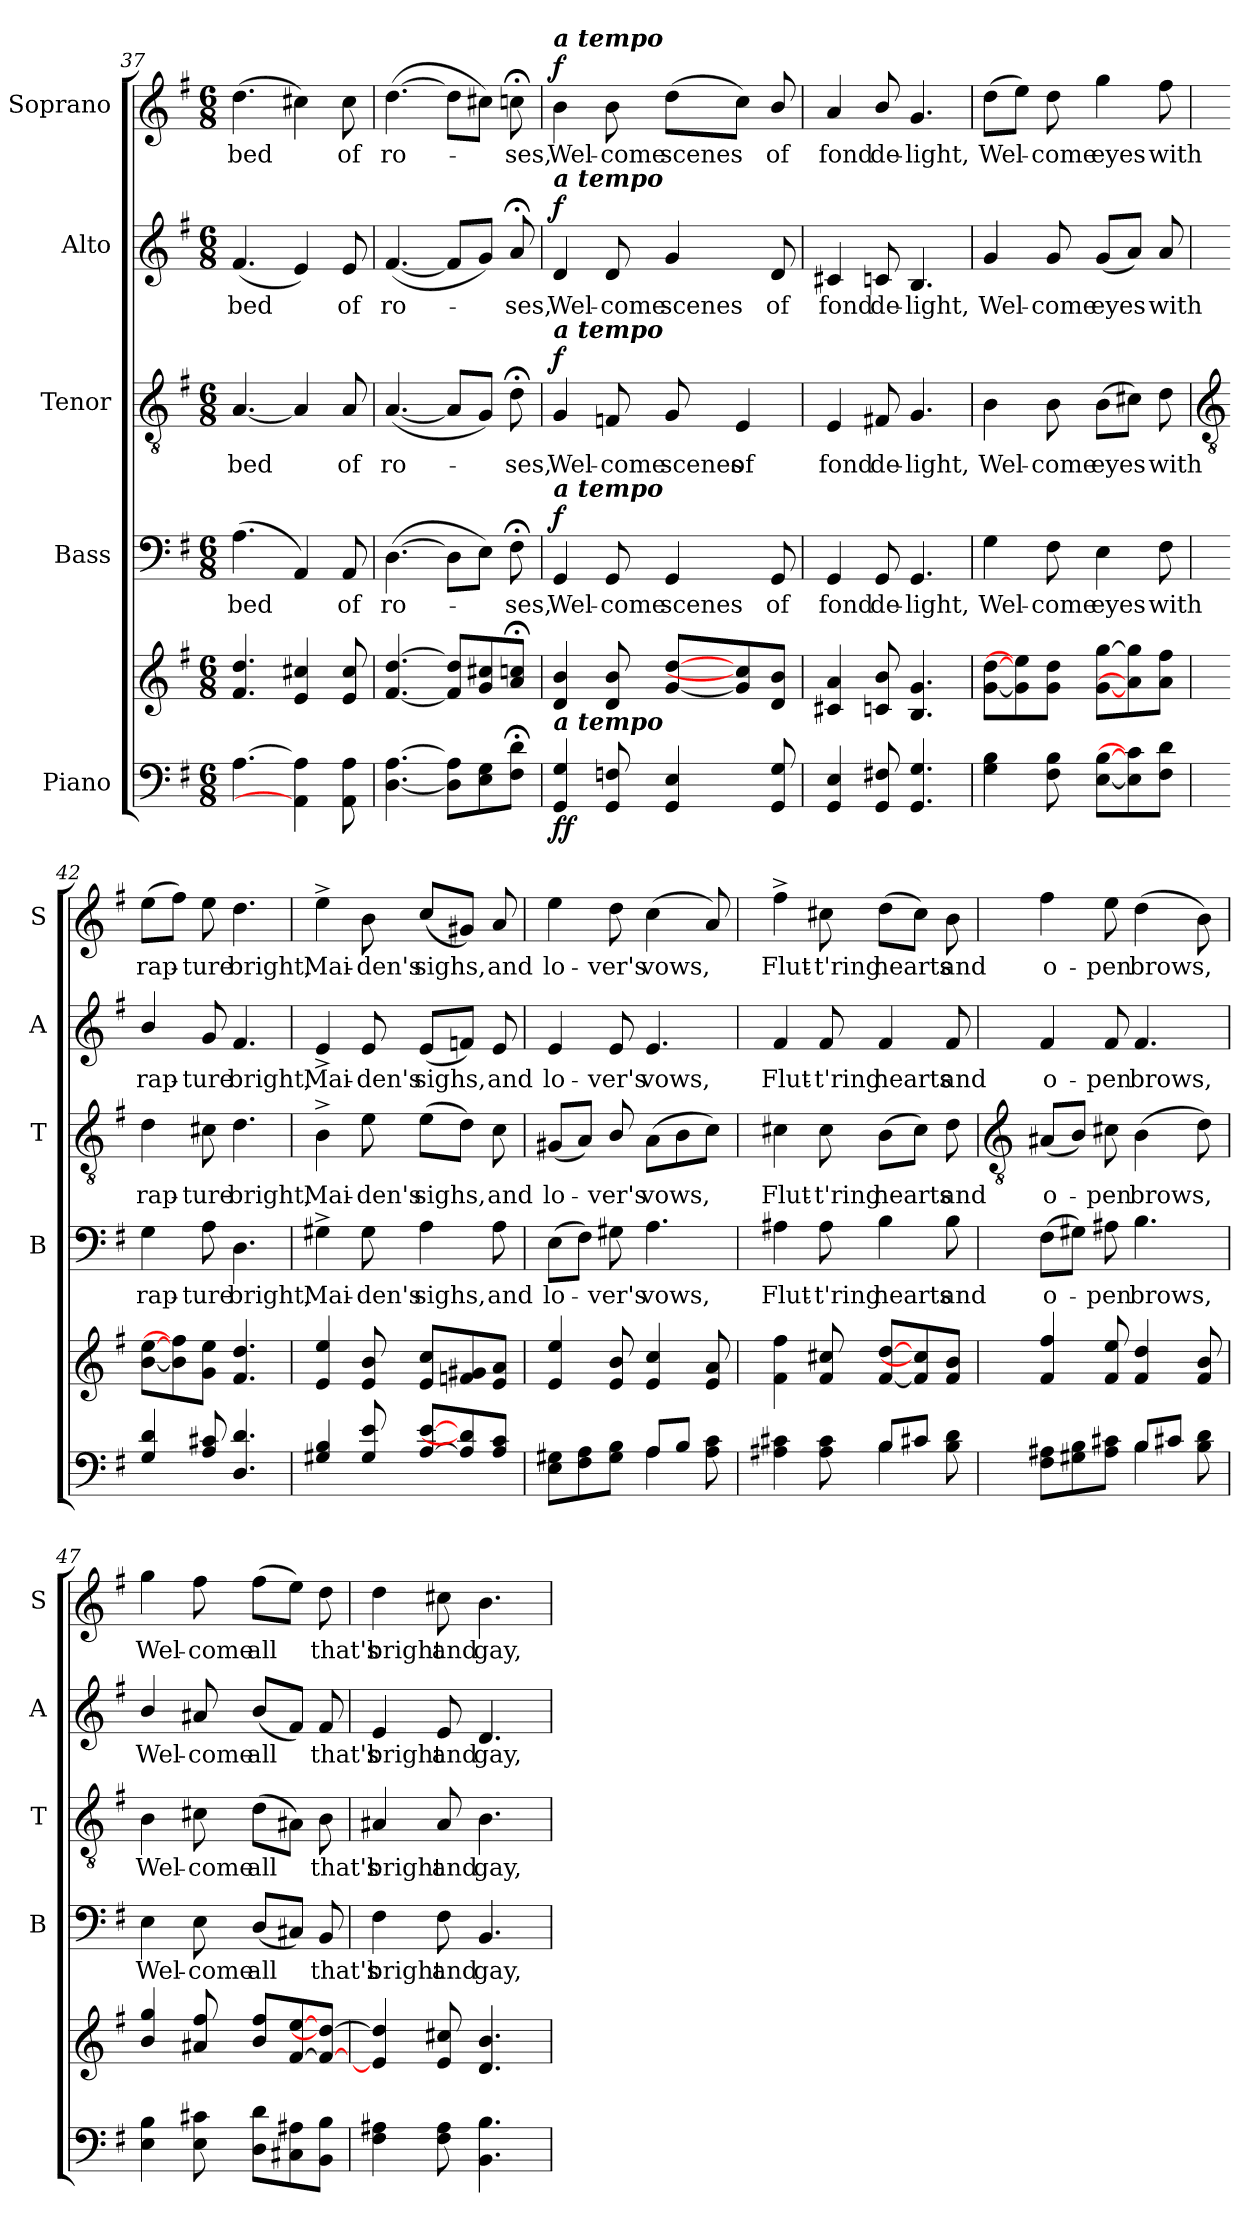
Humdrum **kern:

**kern	**kern	**dynam	**kern	**text	**dynam	**kern	**text	**dynam	**kern	**text	**dynam	**kern	**text	**dynam
*part5	*part5	*part5	*part4	*part4	*part4	*part3	*part3	*part3	*part2	*part2	*part2	*part1	*part1	*part1
*staff6	*staff5	*staff5/6	*staff4	*staff4	*staff4	*staff3	*staff3	*staff3	*staff2	*staff2	*staff2	*staff1	*staff1	*staff1
*I"Piano	*	*	*I"Bass	*	*	*I"Tenor	*	*	*I"Alto	*	*	*I"Soprano	*	*
*	*	*	*I'B	*	*	*I'T	*	*	*I'A	*	*	*I'S	*	*
*clefF4	*clefG2	*	*clefF4	*	*	*clefGv2	*	*	*clefG2	*	*	*clefG2	*	*
*k[f#]	*k[f#]	*	*k[f#]	*	*	*k[f#]	*	*	*k[f#]	*	*	*k[f#]	*	*
*G:	*G:	*	*G:	*	*	*G:	*	*	*G:	*	*	*G:	*	*
*M6/8	*M6/8	*	*M6/8	*	*	*M6/8	*	*	*M6/8	*	*	*M6/8	*	*
=37	=37	=37	=37	=37	=37	=37	=37	=37	=37	=37	=37	=37	=37	=37
!	!	!	!	!LO:LY:b	!	!	!LO:LY:b	!	!	!LO:LY:b	!	!	!LO:LY:b	!
[4.A	4.f# 4.dd	.	(4.A	bed	.	[4.A	bed	.	(<4.f#	bed	.	(>4.dd	bed	.
4AA] 4A]	4e 4cc#X	.	4AA)	.	.	4A]	.	.	4e)	.	.	4cc#X)	.	.
!	!	!	!	!LO:LY:b	!	!	!LO:LY:b	!	!	!LO:LY:b	!	!	!LO:LY:b	!
8AA 8A	8e 8cc#	.	8AA	of	.	8A	of	.	8e	of	.	8cc#	of	.
=38	=38	=38	=38	=38	=38	=38	=38	=38	=38	=38	=38	=38	=38	=38
!	!	!	!	!LO:LY:b	!	!	!LO:LY:b	!	!	!LO:LY:b	!	!	!LO:LY:b	!
[4.D [4.A	[4.f# [4.dd	.	(>[4.D	ro-	.	(<[4.A	ro-	.	(<[4.f#	ro-	.	(>[4.dd	ro-	.
8D] 8A]L	8f#] 8dd]L	.	8DL]	.	.	8AL]	.	.	8f#L]	.	.	8ddL]	.	.
8E 8G	8g 8cc#X	.	8EJ)	.	.	8GJ)	.	.	8gJ)	.	.	8cc#XJ)	.	.
!	!	!	!	!LO:LY:b	!	!	!LO:LY:b	!	!	!LO:LY:b	!	!	!LO:LY:b	!
8F#; 8d;J	8a;< 8ccn;<J	.	8F#;<	ses,	.	8d;<	ses,	.	8a;<	ses,	.	8ccn;<	ses,	.
=39	=39	=39	=39	=39	=39	=39	=39	=39	=39	=39	=39	=39	=39	=39
!	!	!	!	!	!	!	!	!	!	!	!	!LO:TX:a:Bi:t=a tempo	!	!
!	!	!	!	!	!	!	!	!	!LO:TX:a:Bi:t=a tempo	!	!	!	!	!
!	!	!	!	!	!	!LO:TX:a:Bi:t=a tempo	!	!	!	!	!	!	!	!
!	!	!	!LO:TX:a:Bi:t=a tempo	!	!	!	!	!	!	!	!	!	!	!
!LO:TX:a:Bi:t=a tempo	!	!	!	!	!	!	!	!	!	!	!	!	!	!
!	!	!LO:DY:b=2	!	!LO:LY:b	!	!	!LO:LY:b	!	!	!LO:LY:b	!	!	!LO:LY:b	!
!	!	!LO:DY:n=1:b	!	!	!LO:DY:b	!	!	!LO:DY:b	!	!	!LO:DY:b	!	!	!LO:DY:b
4GG/ 4G/	4d 4b	f f	4GG	Wel-	f	4G	Wel-	f	4d	Wel-	f	4b	Wel-	f
!	!	!	!	!LO:LY:b	!	!	!LO:LY:b	!	!	!LO:LY:b	!	!	!LO:LY:b	!
8GG 8Fn	8d 8b	.	8GG	-come	.	8Fn	-come	.	8d	-come	.	8b	-come	.
!	!	!	!	!LO:LY:b	!	!	!LO:LY:b	!	!	!LO:LY:b	!	!	!LO:LY:b	!
4GG 4E	[8g [8ddL	.	4GG	scenes	.	8G	scenes	.	4g	scenes	.	(>8ddL	scenes	.
!	!	!	!	!	!	!	!LO:LY:b	!	!	!	!	!	!	!
.	8g] 8cc]	.	.	.	.	4E	of	.	.	.	.	8ccJ)	.	.
!	!	!	!	!LO:LY:b	!	!	!	!	!	!LO:LY:b	!	!	!LO:LY:b	!
8GG 8G	8d 8bJ	.	8GG	of	.	.	.	.	8d	of	.	8b/	of	.
=40	=40	=40	=40	=40	=40	=40	=40	=40	=40	=40	=40	=40	=40	=40
!	!	!	!	!LO:LY:b	!	!	!LO:LY:b	!	!	!LO:LY:b	!	!	!LO:LY:b	!
4GG 4E	4c#X 4a	.	4GG	fond	.	4E	fond	.	4c#X	fond	.	4a	fond	.
!	!	!	!	!LO:LY:b	!	!	!LO:LY:b	!	!	!LO:LY:b	!	!	!LO:LY:b	!
8GG 8F#X	8cn 8b	.	8GG	de-	.	8F#X	de-	.	8cn	de-	.	8b/	de-	.
!	!	!	!	!LO:LY:b	!	!	!LO:LY:b	!	!	!LO:LY:b	!	!	!LO:LY:b	!
4.GG 4.G	4.B 4.g	.	4.GG	-light,	.	4.G	-light,	.	4.B	-light,	.	4.g	-light,	.
=41	=41	=41	=41	=41	=41	=41	=41	=41	=41	=41	=41	=41	=41	=41
!	!	!	!	!LO:LY:b	!	!	!LO:LY:b	!	!	!LO:LY:b	!	!	!LO:LY:b	!
4G 4B	[8g [8ddL	.	4G	Wel-	.	4B	Wel-	.	4g	Wel-	.	(>8ddL	Wel-	.
.	8g] 8ee]	.	.	.	.	.	.	.	.	.	.	8eeJ)	.	.
!	!	!	!	!LO:LY:b	!	!	!LO:LY:b	!	!	!LO:LY:b	!	!	!LO:LY:b	!
8F# 8B	8g 8ddJ	.	8F#	-come	.	8B	-come	.	8g	-come	.	8dd	come	.
!	!	!	!	!LO:LY:b	!	!	!LO:LY:b	!	!	!LO:LY:b	!	!	!LO:LY:b	!
[8E [8BL	[8g [8ggL	.	4E	eyes	.	(>8BL	eyes	.	(<8gL	eyes	.	4gg	eyes	.
8E] 8c#]	8a] 8gg]	.	.	.	.	8c#XJ)	.	.	8aJ)	.	.	.	.	.
!	!	!	!	!LO:LY:b	!	!	!LO:LY:b	!	!	!LO:LY:b	!	!	!LO:LY:b	!
8F# 8dJ	8a 8ff#J	.	8F#	with	.	8d	with	.	8a	with	.	8ff#	with	.
!!LO:LB:g=z
=42	=42	=42	=42	=42	=42	=42	=42	=42	=42	=42	=42	=42	=42	=42
*	*	*	*	*	*	*clefGv2	*	*	*	*	*	*	*	*
*^	*	*	*	*	*	*	*	*	*	*	*	*	*	*
!	!	!	!	!	!LO:LY:b	!	!	!LO:LY:b	!	!	!LO:LY:b	!	!	!LO:LY:b	!
4G 4d	2.ryy	[8b [8eeL	.	4G	rap-	.	4d	rap-	.	4b/	rap-	.	(>8eeL	rap-	.
.	.	8b] 8ff#]	.	.	.	.	.	.	.	.	.	.	8ff#J)	.	.
!	!	!	!	!	!LO:LY:b	!	!	!LO:LY:b	!	!	!LO:LY:b	!	!	!LO:LY:b	!
8A 8c#X	.	8g 8eeJ	.	8A	-ture	.	8c#X	-ture	.	8g	-ture	.	8ee	ture	.
!	!	!	!	!	!LO:LY:b	!	!	!LO:LY:b	!	!	!LO:LY:b	!	!	!LO:LY:b	!
4.D 4.d	.	4.f# 4.dd	.	4.D	bright,	.	4.d	bright,	.	4.f#	bright,	.	4.dd	bright,	.
=43	=43	=43	=43	=43	=43	=43	=43	=43	=43	=43	=43	=43	=43	=43	=43
!	!	!	!	!	!LO:LY:b	!	!	!LO:LY:b	!	!	!LO:LY:b	!	!	!LO:LY:b	!
4G#X 4B	2.ryy	4e 4ee	.	4G#X^	Mai-	.	4B^	Mai-	.	4e^	Mai-	.	4ee^	Mai-	.
!	!	!	!	!	!LO:LY:b	!	!	!LO:LY:b	!	!	!LO:LY:b	!	!	!LO:LY:b	!
8G# 8e	.	8e 8b	.	8G#	-den's	.	8e	-den's	.	8e	-den's	.	8b	-den's	.
!	!	!	!	!	!LO:LY:b	!	!	!LO:LY:b	!	!	!LO:LY:b	!	!	!LO:LY:b	!
[8A [8eL	.	8e 8ccL	.	4A	sighs,	.	(>8eL	sighs,	.	(<8eL	sighs,	.	(<8ccL	sighs,	.
8A] 8d]	.	8fn 8g#X	.	.	.	.	8dJ)	.	.	8fnJ)	.	.	8g#XJ)	.	.
!	!	!	!	!	!LO:LY:b	!	!	!LO:LY:b	!	!	!LO:LY:b	!	!	!LO:LY:b	!
8A 8cJ	.	8e 8aJ	.	8A	and	.	8c	and	.	8e	and	.	8a	and	.
=44	=44	=44	=44	=44	=44	=44	=44	=44	=44	=44	=44	=44	=44	=44	=44
!	!	!	!	!	!LO:LY:b	!	!	!LO:LY:b	!	!	!LO:LY:b	!	!	!LO:LY:b	!
4.ryy	8E\ 8G#X\L	4e 4ee	.	(>8EL	lo-	.	(<8G#XL	lo-	.	4e	lo-	.	4ee	lo-	.
.	8F#\ 8A\	.	.	8F#J)	.	.	8AJ)	.	.	.	.	.	.	.	.
!	!	!	!	!	!LO:LY:b	!	!	!LO:LY:b	!	!	!LO:LY:b	!	!	!LO:LY:b	!
.	8G#\ 8B\J	8e 8b	.	8G#X	ver's	.	8B/	ver's	.	8e	-ver's	.	8dd	-ver's	.
!	!	!	!	!	!LO:LY:b	!	!	!LO:LY:b	!	!	!LO:LY:b	!	!	!LO:LY:b	!
8A/L	4A\	4e 4cc	.	4.A	vows,	.	(>8AL	vows,	.	4.e	vows,	.	(<4cc	vows,	.
8B/J	.	.	.	.	.	.	8B	.	.	.	.	.	.	.	.
8ryy	8A\ 8c\	8e 8a	.	.	.	.	8cJ)	.	.	.	.	.	8a)	.	.
=45	=45	=45	=45	=45	=45	=45	=45	=45	=45	=45	=45	=45	=45	=45	=45
!	!	!	!	!	!LO:LY:b	!	!	!LO:LY:b	!	!	!LO:LY:b	!	!	!LO:LY:b	!
4.ryy	4A#X\ 4c#X\	4f# 4ff#	.	4A#X	Flut-	.	4c#X	Flut-	.	4f#	Flut-	.	4ff#^	Flut-	.
!	!	!	!	!	!LO:LY:b	!	!	!LO:LY:b	!	!	!LO:LY:b	!	!	!LO:LY:b	!
.	8A#\ 8c#\	8f# 8cc#X	.	8A#	-t'ring	.	8c#	-t'ring	.	8f#	-t'ring	.	8cc#X	-t'ring	.
!	!	!	!	!	!LO:LY:b	!	!	!LO:LY:b	!	!	!LO:LY:b	!	!	!LO:LY:b	!
8B/L	4B\	[8f# [8ddL	.	4B	hearts	.	(>8BL	hearts	.	4f#	hearts	.	(>8ddL	hearts	.
8c#X/J	.	8f#] 8cc#]	.	.	.	.	8c#J)	.	.	.	.	.	8cc#J)	.	.
!	!	!	!	!	!LO:LY:b	!	!	!LO:LY:b	!	!	!LO:LY:b	!	!	!LO:LY:b	!
8ryy	8B\ 8d\	8f# 8bJ	.	8B	and	.	8d	and	.	8f#	and	.	8b	and	.
!!LO:LB:g=z
=46	=46	=46	=46	=46	=46	=46	=46	=46	=46	=46	=46	=46	=46	=46	=46
*	*	*	*	*	*	*	*clefGv2	*	*	*	*	*	*	*	*
*	*	*^	*	*	*	*	*	*	*	*	*	*	*	*	*
!	!	!	!	!	!	!LO:LY:b	!	!	!LO:LY:b	!	!	!LO:LY:b	!	!	!LO:LY:b	!
4.ryy	8F#\ 8A#X\L	4f# 4ff#	2.ryy	.	(>8F#L	o-	.	(<8A#XL	o-	.	4f#	o-	.	4ff#	o-	.
.	8G#X\ 8B\	.	.	.	8G#XJ)	.	.	8BJ)	.	.	.	.	.	.	.	.
!	!	!	!	!	!	!LO:LY:b	!	!	!LO:LY:b	!	!	!LO:LY:b	!	!	!LO:LY:b	!
.	8A#\ 8c#X\J	8f# 8ee	.	.	8A#X	pen	.	8c#X	pen	.	8f#	-pen	.	8ee	-pen	.
!	!	!	!	!	!	!LO:LY:b	!	!	!LO:LY:b	!	!	!LO:LY:b	!	!	!LO:LY:b	!
8B/L	4B\	4f# 4dd	.	.	4.B	brows,	.	(>4B	brows,	.	4.f#	brows,	.	(>4dd	brows,	.
8c#X/J	.	.	.	.	.	.	.	.	.	.	.	.	.	.	.	.
8ryy	8B\ 8d\	8f# 8b	.	.	.	.	.	8d)	.	.	.	.	.	8b)	.	.
=47	=47	=47	=47	=47	=47	=47	=47	=47	=47	=47	=47	=47	=47	=47	=47	=47
!	!	!	!LO:N:vis=1	!	!	!LO:LY:b	!	!	!LO:LY:b	!	!	!LO:LY:b	!	!	!LO:LY:b	!
2.ryy	4E\ 4B\	4b 4gg	2.ryy	.	4E	Wel-	.	4B	Wel-	.	4b/	Wel-	.	4gg	Wel-	.
!	!	!	!	!	!	!LO:LY:b	!	!	!LO:LY:b	!	!	!LO:LY:b	!	!	!LO:LY:b	!
.	8E\ 8c#X\	8a#X 8ff#	.	.	8E	-come	.	8c#X	-come	.	8a#X	-come	.	8ff#	-come	.
!	!	!	!	!	!	!LO:LY:b	!	!	!LO:LY:b	!	!	!LO:LY:b	!	!	!LO:LY:b	!
.	8D\ 8d\L	8b 8ff#L	.	.	(<8DL	all	.	(>8dL	all	.	(<8bL	all	.	(>8ff#L	all	.
.	8C#X\ 8A#X\	[8f# [8ee	.	.	8C#XJ)	.	.	8A#XJ)	.	.	8f#J)	.	.	8eeJ)	.	.
!	!	!	!	!	!	!LO:LY:b	!	!	!LO:LY:b	!	!	!LO:LY:b	!	!	!LO:LY:b	!
.	8BB\ 8B\J	8f#_ 8dd_J	.	.	8BB	that's	.	8B	that's	.	8f#	that's	.	8dd	that's	.
=48	=48	=48	=48	=48	=48	=48	=48	=48	=48	=48	=48	=48	=48	=48	=48	=48
!	!	!	!LO:N:vis=1	!	!	!LO:LY:b	!	!	!LO:LY:b	!	!	!LO:LY:b	!	!	!LO:LY:b	!
2ryy	4F#\ 4A#X\	4e] 4dd]	2.ryy	.	4F#	bright	.	4A#X	bright	.	4e	bright	.	4dd	bright	.
!	!	!	!	!	!	!LO:LY:b	!	!	!LO:LY:b	!	!	!LO:LY:b	!	!	!LO:LY:b	!
.	8F#\ 8A#\	8e 8cc#X	.	.	8F#	and	.	8A#	and	.	8e	and	.	8cc#X	and	.
!	!	!	!	!	!	!LO:LY:b	!	!	!LO:LY:b	!	!	!LO:LY:b	!	!	!LO:LY:b	!
.	4.BB\ 4.B\	4.d 4.b	.	.	4.BB	gay,	.	4.B	gay,	.	4.d	gay,	.	4.b	gay,	.
4ryy	.	.	.	.	.	.	.	.	.	.	.	.	.	.	.	.
*v	*v	*	*	*	*	*	*	*	*	*	*	*	*	*	*	*
*	*v	*v	*	*	*	*	*	*	*	*	*	*	*	*	*
=	=	=	=	=	=	=	=	=	=	=	=	=	=	=
*-	*-	*-	*-	*-	*-	*-	*-	*-	*-	*-	*-	*-	*-	*-
